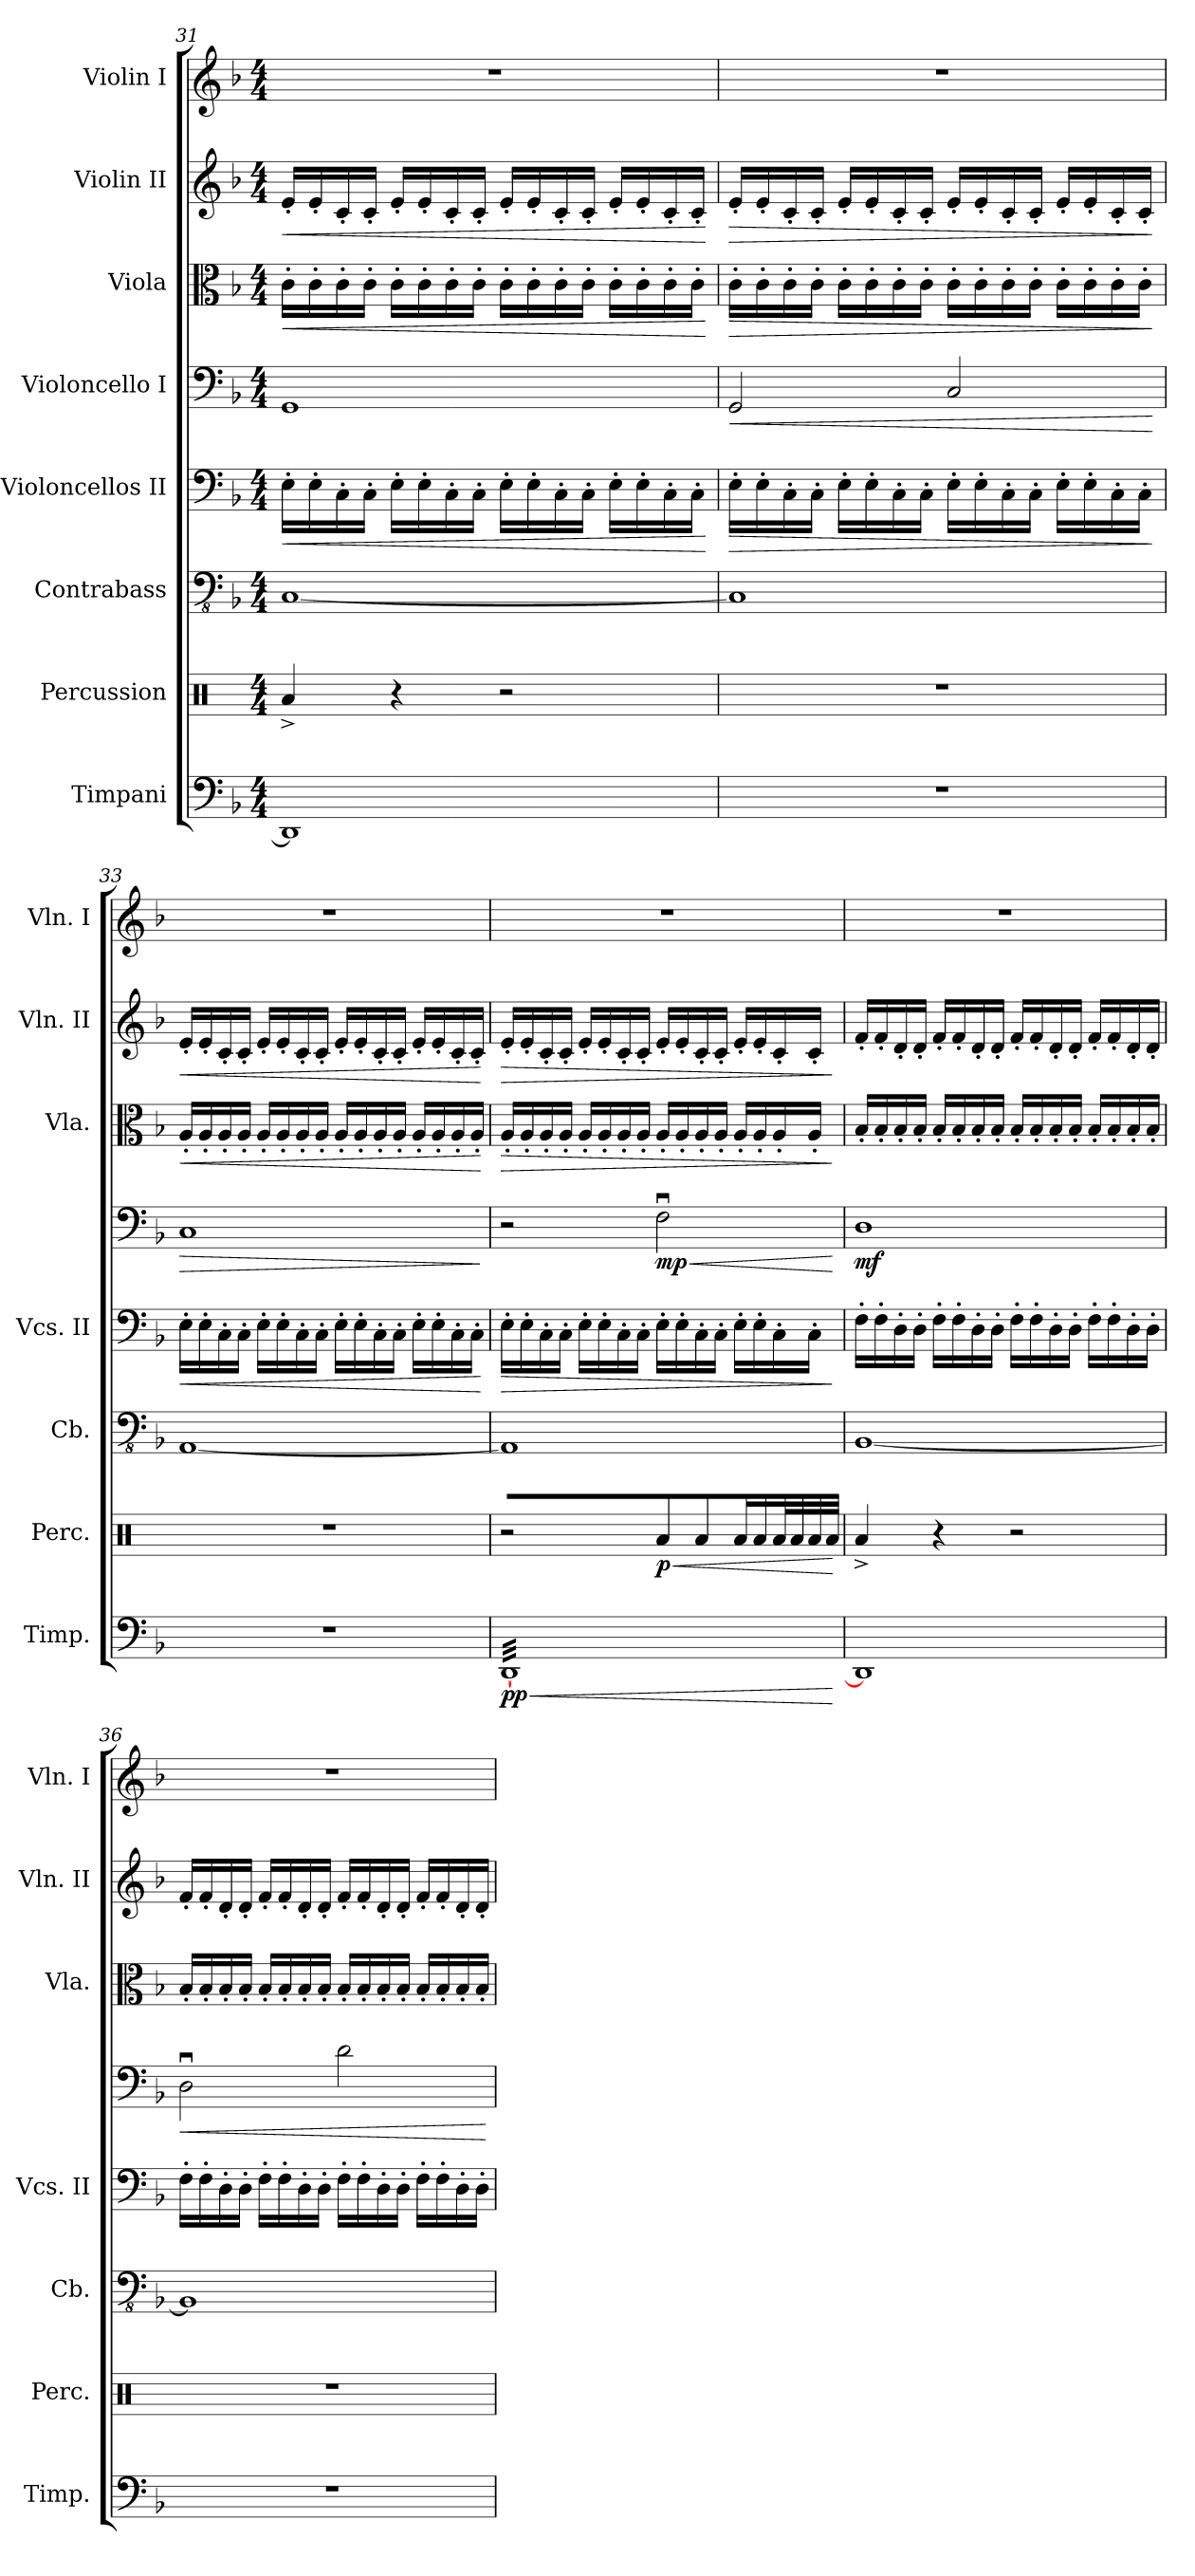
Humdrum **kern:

**kern	**dynam	**kern	**dynam	**kern	**kern	**dynam	**kern	**dynam	**kern	**dynam	**kern	**dynam	**kern
*part8	*part8	*part7	*part7	*part6	*part5	*part5	*part4	*part4	*part3	*part3	*part2	*part2	*part1
*staff8	*staff8	*staff7	*staff7	*staff6	*staff5	*staff5	*staff4	*staff4	*staff3	*staff3	*staff2	*staff2	*staff1
*I"Timpani	*	*I"Percussion	*	*I"Contrabass	*I"Violoncellos II	*	*I"Violoncello I	*	*I"Viola	*	*I"Violin II	*	*I"Violin I
*I'Timp.	*	*I'Perc.	*	*I'Cb.	*I'Vcs. II	*	*	*	*I'Vla.	*	*I'Vln. II	*	*I'Vln. I
*clefF4	*	*clefX	*	*clefFv4	*clefF4	*	*clefF4	*	*clefC3	*	*clefG2	*	*clefG2
*k[b-]	*	*k[]	*	*k[b-]	*k[b-]	*	*k[b-]	*	*k[b-]	*	*k[b-]	*	*k[b-]
*M4/4	*	*M4/4	*	*M4/4	*M4/4	*	*M4/4	*	*M4/4	*	*M4/4	*	*M4/4
=31	=31	=31	=31	=31	=31	=31	=31	=31	=31	=31	=31	=31	=31
!	!	!	!	!	!	!LO:HP:b	!	!	!	!LO:HP:b	!	!LO:HP:b	!
1DD]	.	4Ra^/	.	[1CC	16E'\LL	<	1GG	.	16c'\LL	<	16e'/LL	<	1r
.	.	.	.	.	16E'\	.	.	.	16c'\	.	16e'/	.	.
.	.	.	.	.	16C'\	.	.	.	16c'\	.	16c'/	.	.
.	.	.	.	.	16C'\JJ	.	.	.	16c'\JJ	.	16c'/JJ	.	.
.	.	4r	.	.	16E'\LL	.	.	.	16c'\LL	.	16e'/LL	.	.
.	.	.	.	.	16E'\	.	.	.	16c'\	.	16e'/	.	.
.	.	.	.	.	16C'\	.	.	.	16c'\	.	16c'/	.	.
.	.	.	.	.	16C'\JJ	.	.	.	16c'\JJ	.	16c'/JJ	.	.
.	.	2r	.	.	16E'\LL	.	.	.	16c'\LL	.	16e'/LL	.	.
.	.	.	.	.	16E'\	.	.	.	16c'\	.	16e'/	.	.
.	.	.	.	.	16C'\	.	.	.	16c'\	.	16c'/	.	.
.	.	.	.	.	16C'\JJ	.	.	.	16c'\JJ	.	16c'/JJ	.	.
.	.	.	.	.	16E'\LL	.	.	.	16c'\LL	.	16e'/LL	.	.
.	.	.	.	.	16E'\	.	.	.	16c'\	.	16e'/	.	.
.	.	.	.	.	16C'\	.	.	.	16c'\	.	16c'/	.	.
.	.	.	.	.	16C'\JJ	.	.	.	16c'\JJ	.	16c'/JJ	.	.
.	.	.	.	.	.	[	.	.	.	[	.	[	.
=32	=32	=32	=32	=32	=32	=32	=32	=32	=32	=32	=32	=32	=32
!	!	!	!	!	!	!LO:HP:b	!	!LO:HP:b	!	!LO:HP:b	!	!LO:HP:b	!
1r	.	1r	.	1CC]	16E'\LL	>	2GG/	<	16c'\LL	>	16e'/LL	>	1r
.	.	.	.	.	16E'\	.	.	.	16c'\	.	16e'/	.	.
.	.	.	.	.	16C'\	.	.	.	16c'\	.	16c'/	.	.
.	.	.	.	.	16C'\JJ	.	.	.	16c'\JJ	.	16c'/JJ	.	.
.	.	.	.	.	16E'\LL	.	.	.	16c'\LL	.	16e'/LL	.	.
.	.	.	.	.	16E'\	.	.	.	16c'\	.	16e'/	.	.
.	.	.	.	.	16C'\	.	.	.	16c'\	.	16c'/	.	.
.	.	.	.	.	16C'\JJ	.	.	.	16c'\JJ	.	16c'/JJ	.	.
.	.	.	.	.	16E'\LL	.	2C/	.	16c'\LL	.	16e'/LL	.	.
.	.	.	.	.	16E'\	.	.	.	16c'\	.	16e'/	.	.
.	.	.	.	.	16C'\	.	.	.	16c'\	.	16c'/	.	.
.	.	.	.	.	16C'\JJ	.	.	.	16c'\JJ	.	16c'/JJ	.	.
.	.	.	.	.	16E'\LL	.	.	.	16c'\LL	.	16e'/LL	.	.
.	.	.	.	.	16E'\	.	.	.	16c'\	.	16e'/	.	.
.	.	.	.	.	16C'\	.	.	.	16c'\	.	16c'/	.	.
.	.	.	.	.	16C'\JJ	.	.	.	16c'\JJ	.	16c'/JJ	.	.
.	.	.	.	.	.	]	.	[	.	]	.	]	.
=33	=33	=33	=33	=33	=33	=33	=33	=33	=33	=33	=33	=33	=33
!	!	!	!	!	!	!LO:HP:b	!	!LO:HP:b	!	!LO:HP:b	!	!LO:HP:b	!
1r	.	1r	.	[1AAA	16E'\LL	<	1C	>	16A'/LL	<	16e'/LL	<	1r
.	.	.	.	.	16E'\	.	.	.	16A'/	.	16e'/	.	.
.	.	.	.	.	16C'\	.	.	.	16A'/	.	16c'/	.	.
.	.	.	.	.	16C'\JJ	.	.	.	16A'/JJ	.	16c'/JJ	.	.
.	.	.	.	.	16E'\LL	.	.	.	16A'/LL	.	16e'/LL	.	.
.	.	.	.	.	16E'\	.	.	.	16A'/	.	16e'/	.	.
.	.	.	.	.	16C'\	.	.	.	16A'/	.	16c'/	.	.
.	.	.	.	.	16C'\JJ	.	.	.	16A'/JJ	.	16c'/JJ	.	.
.	.	.	.	.	16E'\LL	.	.	.	16A'/LL	.	16e'/LL	.	.
.	.	.	.	.	16E'\	.	.	.	16A'/	.	16e'/	.	.
.	.	.	.	.	16C'\	.	.	.	16A'/	.	16c'/	.	.
.	.	.	.	.	16C'\JJ	.	.	.	16A'/JJ	.	16c'/JJ	.	.
.	.	.	.	.	16E'\LL	.	.	.	16A'/LL	.	16e'/LL	.	.
.	.	.	.	.	16E'\	.	.	.	16A'/	.	16e'/	.	.
.	.	.	.	.	16C'\	.	.	.	16A'/	.	16c'/	.	.
.	.	.	.	.	16C'\JJ	.	.	.	16A'/JJ	.	16c'/JJ	.	.
.	.	.	.	.	.	[	.	]	.	[	.	[	.
!!LO:PB:g=z
=34	=34	=34	=34	=34	=34	=34	=34	=34	=34	=34	=34	=34	=34
!	!LO:HP:b	!	!	!	!	!LO:HP:b	!	!	!	!LO:HP:b	!	!LO:HP:b	!
!	!LO:DY:n=1:b	!	!	!	!	!	!	!	!	!	!	!	!
*tremolo	*	*	*	*	*	*	*	*	*	*	*	*	*
[32DDLLL	< pp	2r	.	1AAA]	16E'\LL	>	2r	.	16A'/LL	>	16e'/LL	>	1r
32DD	.	.	.	.	.	.	.	.	.	.	.	.	.
32DD	.	.	.	.	16E'\	.	.	.	16A'/	.	16e'/	.	.
32DD	.	.	.	.	.	.	.	.	.	.	.	.	.
32DD	.	.	.	.	16C'\	.	.	.	16A'/	.	16c'/	.	.
32DD	.	.	.	.	.	.	.	.	.	.	.	.	.
32DD	.	.	.	.	16C'\JJ	.	.	.	16A'/JJ	.	16c'/JJ	.	.
32DD	.	.	.	.	.	.	.	.	.	.	.	.	.
32DD	.	.	.	.	16E'\LL	.	.	.	16A'/LL	.	16e'/LL	.	.
32DD	.	.	.	.	.	.	.	.	.	.	.	.	.
32DD	.	.	.	.	16E'\	.	.	.	16A'/	.	16e'/	.	.
32DD	.	.	.	.	.	.	.	.	.	.	.	.	.
32DD	.	.	.	.	16C'\	.	.	.	16A'/	.	16c'/	.	.
32DD	.	.	.	.	.	.	.	.	.	.	.	.	.
32DD	.	.	.	.	16C'\JJ	.	.	.	16A'/JJ	.	16c'/JJ	.	.
32DD	.	.	.	.	.	.	.	.	.	.	.	.	.
!	!	!	!LO:HP:b	!	!	!	!	!LO:HP:b	!	!	!	!	!
!	!	!	!LO:DY:n=1:b	!	!	!	!	!LO:DY:n=1:b	!	!	!	!	!
32DD	.	8Ra/L	< p	.	16E'\LL	.	2Fu\	< mp	16A'/LL	.	16e'/LL	.	.
32DD	.	.	.	.	.	.	.	.	.	.	.	.	.
32DD	.	.	.	.	16E'\	.	.	.	16A'/	.	16e'/	.	.
32DD	.	.	.	.	.	.	.	.	.	.	.	.	.
32DD	.	8Ra/J	.	.	16C'\	.	.	.	16A'/	.	16c'/	.	.
32DD	.	.	.	.	.	.	.	.	.	.	.	.	.
32DD	.	.	.	.	16C'\JJ	.	.	.	16A'/JJ	.	16c'/JJ	.	.
32DD	.	.	.	.	.	.	.	.	.	.	.	.	.
32DD	.	16Ra/LL	.	.	16E'\LL	.	.	.	16A'/LL	.	16e'/LL	.	.
32DD	.	.	.	.	.	.	.	.	.	.	.	.	.
32DD	.	16Ra/	.	.	16E'\	.	.	.	16A'/	.	16e'/	.	.
32DD	.	.	.	.	.	.	.	.	.	.	.	.	.
*	*	*tremolo	*	*	*	*	*	*	*	*	*	*	*
32DD	.	32Ra/	.	.	16C'\	.	.	.	16A'/	.	16c'/	.	.
32DD	.	32Ra/	.	.	.	.	.	.	.	.	.	.	.
32DD	.	32Ra/	.	.	16C'\JJ	.	.	.	16A'/JJ	.	16c'/JJ	.	.
32DDJJJ	.	32Ra/JJJ	.	.	.	.	.	.	.	.	.	.	.
*	*	*Xtremolo	*	*	*	*	*	*	*	*	*	*	*
*Xtremolo	*	*	*	*	*	*	*	*	*	*	*	*	*
.	[	.	[	.	.	]	.	[	.	]	.	]	.
=35	=35	=35	=35	=35	=35	=35	=35	=35	=35	=35	=35	=35	=35
!	!	!	!	!	!	!	!	!LO:DY:b	!	!	!	!	!
1DD]	.	4Ra^/	.	[1BBB-	16F'\LL	.	1D	mf	16B-'/LL	.	16f'/LL	.	1r
.	.	.	.	.	16F'\	.	.	.	16B-'/	.	16f'/	.	.
.	.	.	.	.	16D'\	.	.	.	16B-'/	.	16d'/	.	.
.	.	.	.	.	16D'\JJ	.	.	.	16B-'/JJ	.	16d'/JJ	.	.
.	.	4r	.	.	16F'\LL	.	.	.	16B-'/LL	.	16f'/LL	.	.
.	.	.	.	.	16F'\	.	.	.	16B-'/	.	16f'/	.	.
.	.	.	.	.	16D'\	.	.	.	16B-'/	.	16d'/	.	.
.	.	.	.	.	16D'\JJ	.	.	.	16B-'/JJ	.	16d'/JJ	.	.
.	.	2r	.	.	16F'\LL	.	.	.	16B-'/LL	.	16f'/LL	.	.
.	.	.	.	.	16F'\	.	.	.	16B-'/	.	16f'/	.	.
.	.	.	.	.	16D'\	.	.	.	16B-'/	.	16d'/	.	.
.	.	.	.	.	16D'\JJ	.	.	.	16B-'/JJ	.	16d'/JJ	.	.
.	.	.	.	.	16F'\LL	.	.	.	16B-'/LL	.	16f'/LL	.	.
.	.	.	.	.	16F'\	.	.	.	16B-'/	.	16f'/	.	.
.	.	.	.	.	16D'\	.	.	.	16B-'/	.	16d'/	.	.
.	.	.	.	.	16D'\JJ	.	.	.	16B-'/JJ	.	16d'/JJ	.	.
=36	=36	=36	=36	=36	=36	=36	=36	=36	=36	=36	=36	=36	=36
!	!	!	!	!	!	!	!	!LO:HP:b	!	!	!	!	!
1r	.	1r	.	1BBB-]	16F'\LL	.	2Du\	<	16B-'/LL	.	16f'/LL	.	1r
.	.	.	.	.	16F'\	.	.	.	16B-'/	.	16f'/	.	.
.	.	.	.	.	16D'\	.	.	.	16B-'/	.	16d'/	.	.
.	.	.	.	.	16D'\JJ	.	.	.	16B-'/JJ	.	16d'/JJ	.	.
.	.	.	.	.	16F'\LL	.	.	.	16B-'/LL	.	16f'/LL	.	.
.	.	.	.	.	16F'\	.	.	.	16B-'/	.	16f'/	.	.
.	.	.	.	.	16D'\	.	.	.	16B-'/	.	16d'/	.	.
.	.	.	.	.	16D'\JJ	.	.	.	16B-'/JJ	.	16d'/JJ	.	.
.	.	.	.	.	16F'\LL	.	2d\	.	16B-'/LL	.	16f'/LL	.	.
.	.	.	.	.	16F'\	.	.	.	16B-'/	.	16f'/	.	.
.	.	.	.	.	16D'\	.	.	.	16B-'/	.	16d'/	.	.
.	.	.	.	.	16D'\JJ	.	.	.	16B-'/JJ	.	16d'/JJ	.	.
.	.	.	.	.	16F'\LL	.	.	.	16B-'/LL	.	16f'/LL	.	.
.	.	.	.	.	16F'\	.	.	.	16B-'/	.	16f'/	.	.
.	.	.	.	.	16D'\	.	.	.	16B-'/	.	16d'/	.	.
.	.	.	.	.	16D'\JJ	.	.	.	16B-'/JJ	.	16d'/JJ	.	.
.	.	.	.	.	.	.	.	[	.	.	.	.	.
=	=	=	=	=	=	=	=	=	=	=	=	=	=
*-	*-	*-	*-	*-	*-	*-	*-	*-	*-	*-	*-	*-	*-
